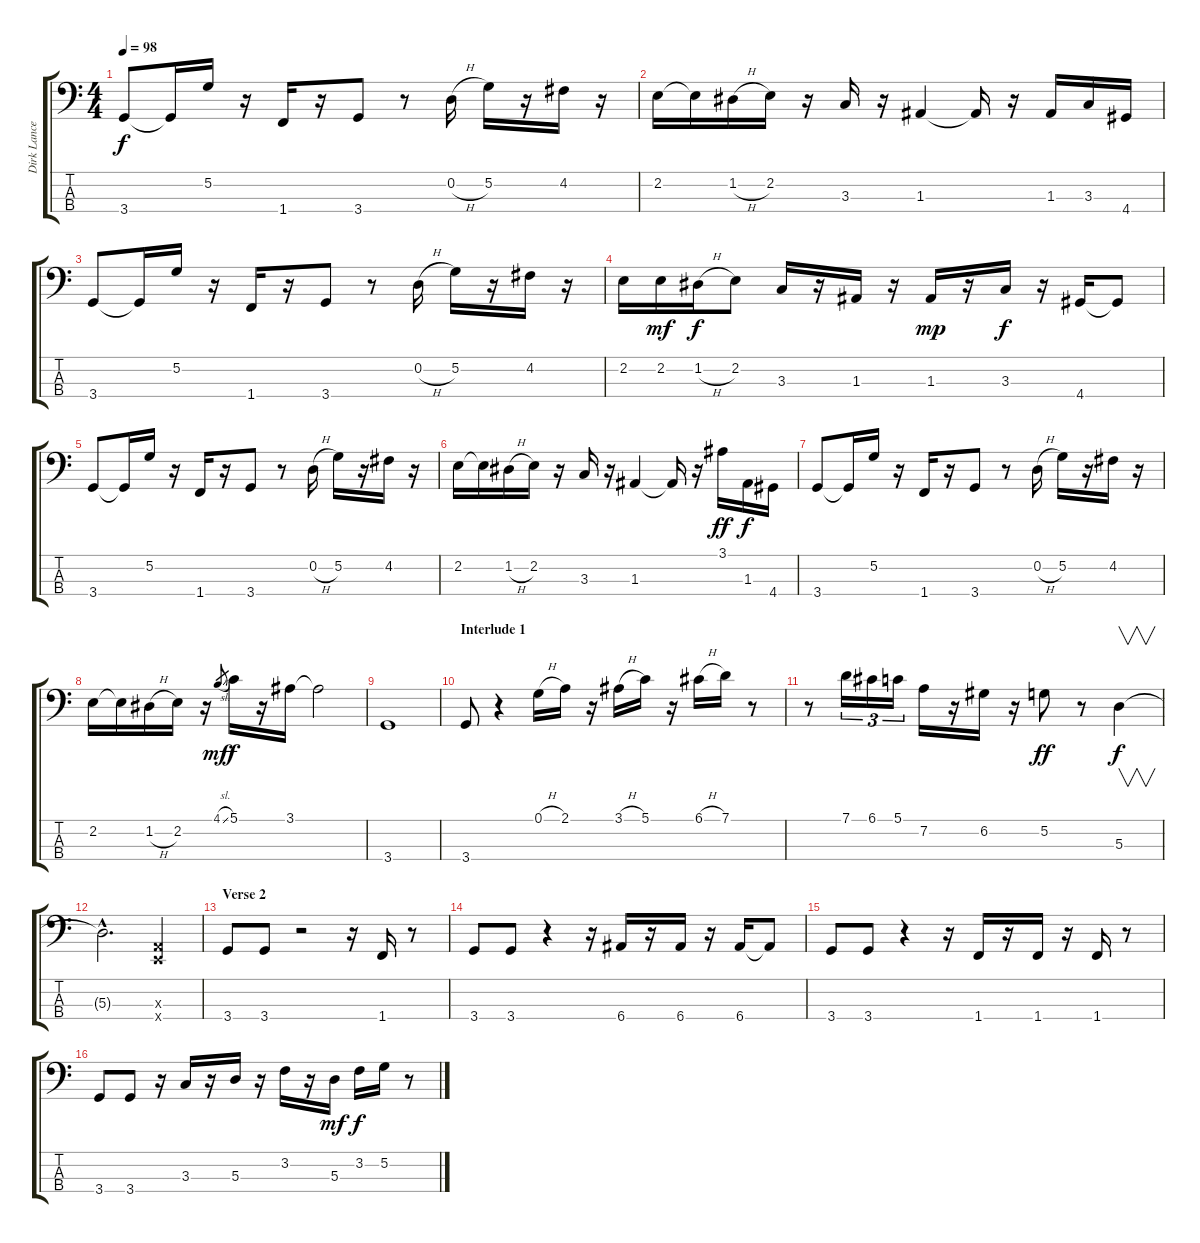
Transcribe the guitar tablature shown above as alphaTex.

\track ("Dirk Lance - Bass" "Dirk Lance") {instrument electricbassfinger}
\staff {score tabs}
\tuning (G2 D2 A1 E1) {hide}
\ts (4 4)
\tempo 98
\clef f4
\ks c
3.4.8{dy f} 3.4{t}.16 5.2.16 r.16 1.4.16 r.16 3.4.8 r.8 0.2{h}.16 5.2.16 r.16 4.2.16 r.16 |
2.2.16 2.2{t}.16 1.2{h}.16 2.2.16 r.16 3.3.16 r.16 1.3.4 1.3{t}.16 r.16 1.3.16 3.3.16 4.4.16 |
3.4.8 3.4{t}.16 5.2.16 r.16 1.4.16 r.16 3.4.8 r.8 0.2{h}.16 5.2.16 r.16 4.2.16 r.16 |
2.2.16 2.2.16{dy mf} 1.2{h}.16{dy f} 2.2.8 3.3.16 r.16 1.3.16 r.16 1.3.16{dy mp} r.16 3.3.16{dy f} r.16 4.4.16 4.4{t}.8 |
3.4.8 3.4{t}.16 5.2.16 r.16 1.4.16 r.16 3.4.8 r.8 0.2{h}.16 5.2.16 r.16 4.2.16 r.16 |
2.2.16 2.2{t}.16 1.2{h}.16 2.2.16 r.16 3.3.16 r.16 1.3.4 1.3{t}.16 r.16 3.1.16{dy ff} 1.3.16{dy f} 4.4.16 |
3.4.8 3.4{t}.16 5.2.16 r.16 1.4.16 r.16 3.4.8 r.8 0.2{h}.16 5.2.16 r.16 4.2.16 r.16 |
2.2.16 2.2{t}.16 1.2{h}.16 2.2.16 r.16 4.1{sl}.8{gr dy mf} 5.1.16{dy f} r.16 3.1.16 3.1{t}.2 |
3.4.1 |
\section ("" "Interlude 1")
3.4.8 r.4 0.1{h}.16 2.1.16 r.16 3.1{h}.16 5.1.16 r.16 6.1{h}.16 7.1.16 r.8 |
r.8 7.1.16{tu (3 2)} 6.1.16{tu (3 2)} 5.1.16{tu (3 2)} 7.2.16 r.16 6.2.16 r.16 5.2.8{dy ff} r.8 5.3.4{v dy f} |
5.3{hac t}.2{d} (0.3{x} 0.4{x}).4 |
\section ("" "Verse 2")
3.4.8 3.4.8 r.2 r.16 1.4.16 r.8 |
3.4.8 3.4.8 r.4 r.16 6.4.16 r.16 6.4.16 r.16 6.4.16 6.4{t}.8 |
3.4.8 3.4.8 r.4 r.16 1.4.16 r.16 1.4.16 r.16 1.4.16 r.8 |
3.4.8 3.4.8 r.16 3.3.16 r.16 5.3.16 r.16 3.2.16 r.16 5.3.16{dy mf} 3.2.16{dy f} 5.2.16 r.8
